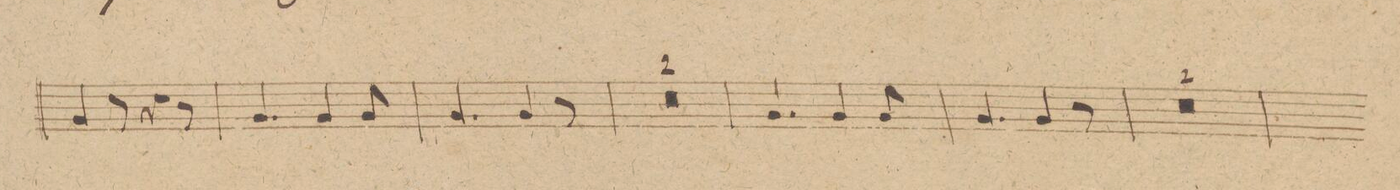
**kern
*I"Trompetto 1mo in A
*clefG2
*k[f#c#g#]
*M6/8
4e/
8r
4r
8r
=26
4.e/
4e/
8e/
=27
4.e/
4e/
8r
=28
1.r
=29
=30
4.e/
4e/
8e/
=31
4.e/
4e/
8r
=32
1.r
=33
=34
*-
